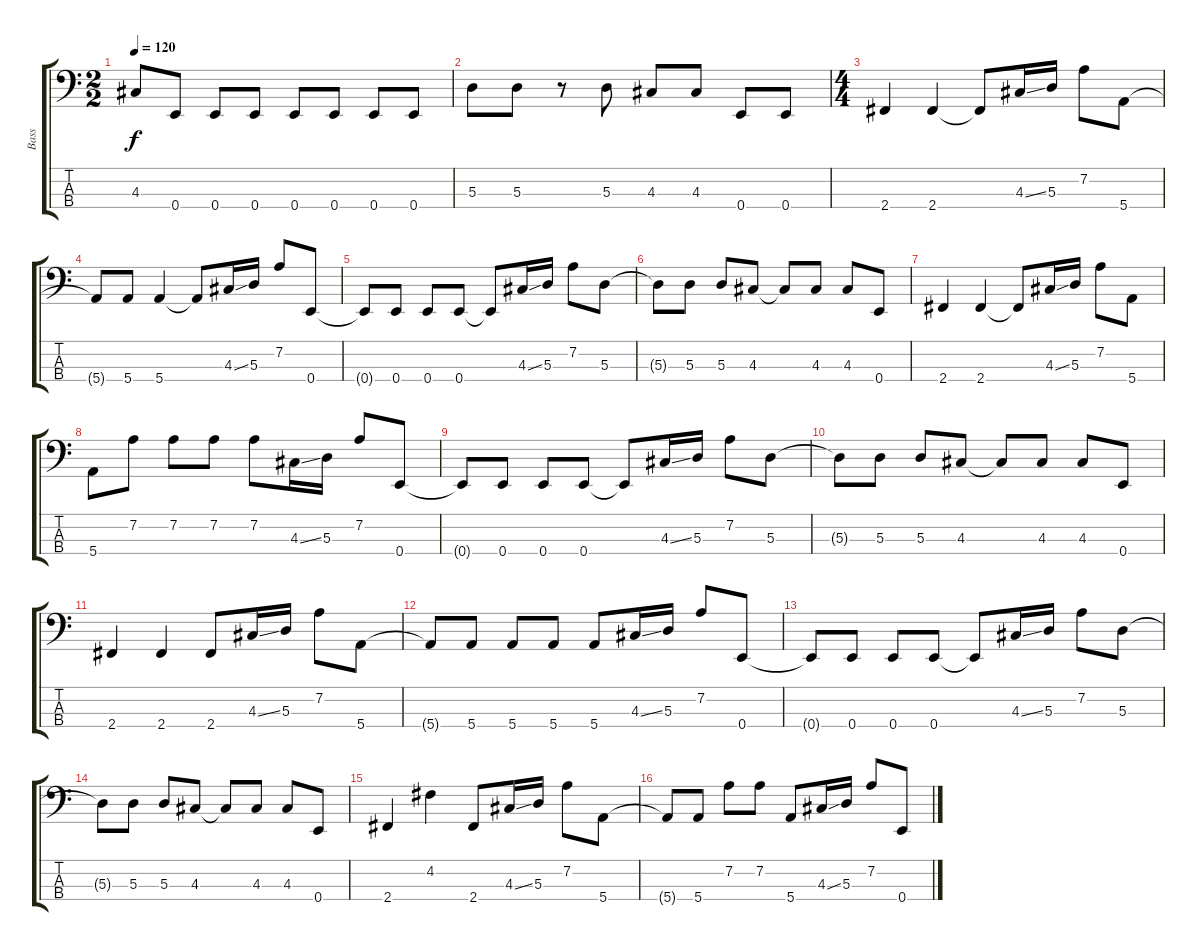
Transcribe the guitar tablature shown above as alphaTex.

\track ("Bass" "Bass") {instrument electricbasspick}
\staff {score tabs}
\tuning (G2 D2 A1 E1) {hide}
\ts (2 2)
\tempo 120
\clef f4
\ks c
4.3{t}.8{dy f} 0.4.8 0.4.8 0.4.8 0.4.8 0.4.8 0.4.8 0.4.8 |
5.3.8 5.3.8 r.8 5.3.8 4.3.8 4.3.8 0.4.8 0.4.8 |
\ts (4 4)
2.4.4 2.4.4 2.4{t}.8 4.3{ss}.16 5.3.16 7.2.8 5.4.8 |
5.4{t}.8 5.4.8 5.4.4 5.4{t}.8 4.3{ss}.16 5.3.16 7.2.8 0.4.8 |
0.4{t}.8 0.4.8 0.4.8 0.4.8 0.4{t}.8 4.3{ss}.16 5.3.16 7.2.8 5.3.8 |
5.3{t}.8 5.3.8 5.3.8 4.3.8 4.3{t}.8 4.3.8 4.3.8 0.4.8 |
2.4.4 2.4.4 2.4{t}.8 4.3{ss}.16 5.3.16 7.2.8 5.4.8 |
5.4.8 7.2.8 7.2.8 7.2.8 7.2.8 4.3{ss}.16 5.3.16 7.2.8 0.4.8 |
0.4{t}.8 0.4.8 0.4.8 0.4.8 0.4{t}.8 4.3{ss}.16 5.3.16 7.2.8 5.3.8 |
5.3{t}.8 5.3.8 5.3.8 4.3.8 4.3{t}.8 4.3.8 4.3.8 0.4.8 |
2.4.4 2.4.4 2.4.8 4.3{ss}.16 5.3.16 7.2.8 5.4.8 |
5.4{t}.8 5.4.8 5.4.8 5.4.8 5.4.8 4.3{ss}.16 5.3.16 7.2.8 0.4.8 |
0.4{t}.8 0.4.8 0.4.8 0.4.8 0.4{t}.8 4.3{ss}.16 5.3.16 7.2.8 5.3.8 |
5.3{t}.8 5.3.8 5.3.8 4.3.8 4.3{t}.8 4.3.8 4.3.8 0.4.8 |
2.4.4 4.2.4 2.4.8 4.3{ss}.16 5.3.16 7.2.8 5.4.8 |
5.4{t}.8 5.4.8 7.2.8 7.2.8 5.4.8 4.3{ss}.16 5.3.16 7.2.8 0.4.8
